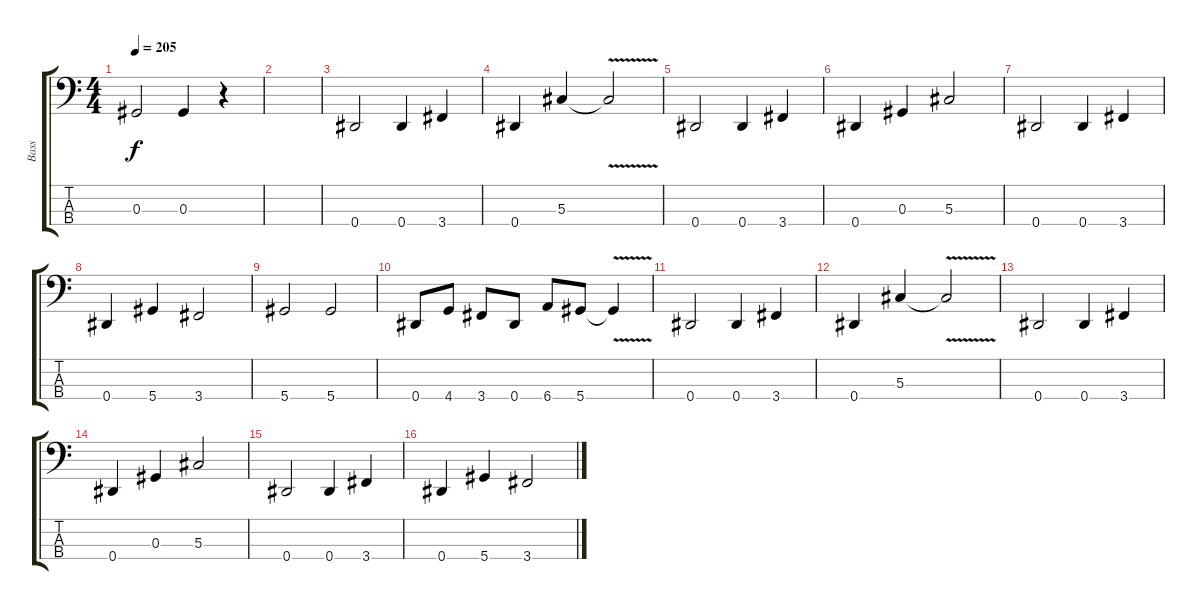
\track ("Bass" "Bass") {instrument electricbassfinger}
\staff {score tabs}
\tuning (Gb2 Db2 Ab1 Eb1) {hide}
\ts (4 4)
\tempo 205
\clef f4
\ks c
0.3.2{dy f} 0.3.4 r.4 |
|
0.4.2 0.4.4 3.4.4 |
0.4.4 5.3.4 5.3{v t}.2 |
0.4.2 0.4.4 3.4.4 |
0.4.4 0.3.4 5.3.2 |
0.4.2 0.4.4 3.4.4 |
0.4.4 5.4.4 3.4.2 |
5.4.2 5.4.2 |
0.4.8 4.4.8 3.4.8 0.4.8 6.4.8 5.4.8 5.4{v t}.4 |
0.4.2 0.4.4 3.4.4 |
0.4.4 5.3.4 5.3{v t}.2 |
0.4.2 0.4.4 3.4.4 |
0.4.4 0.3.4 5.3.2 |
0.4.2 0.4.4 3.4.4 |
0.4.4 5.4.4 3.4.2
